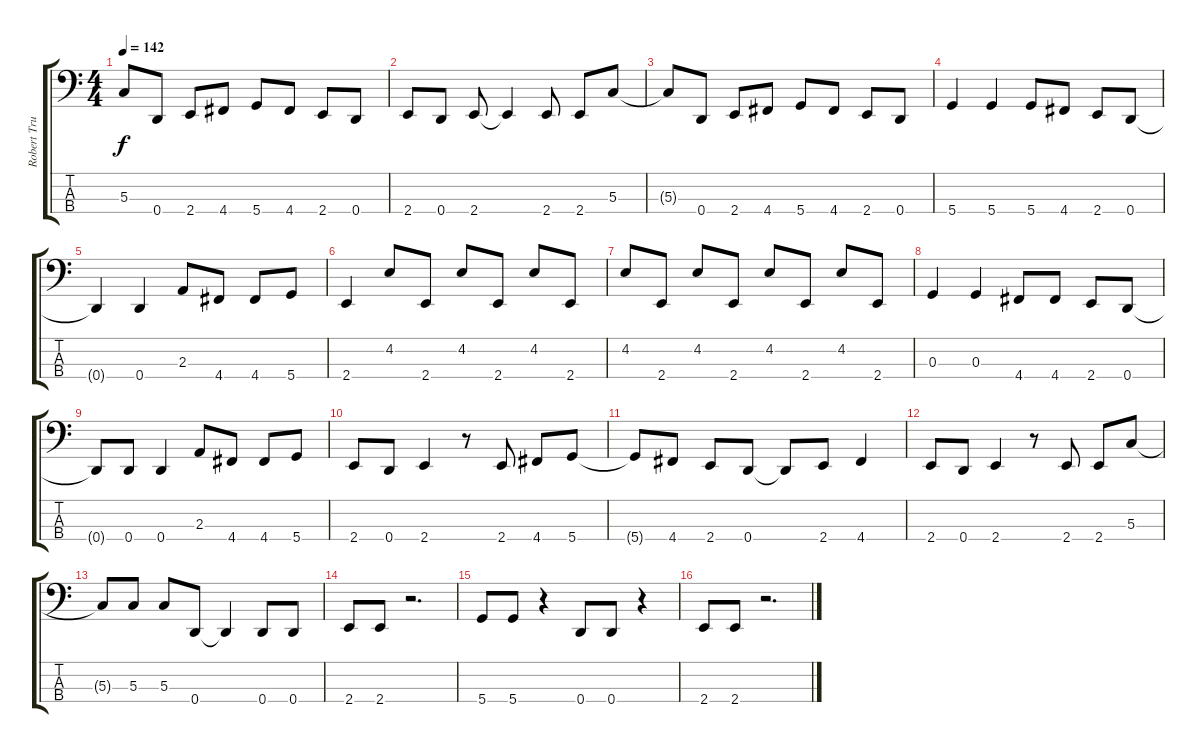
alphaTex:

\track ("Robert Trujillo" "Robert Tru") {instrument electricbassfinger}
\staff {score tabs}
\tuning (F2 C2 G1 D1) {hide}
\ts (4 4)
\tempo 142
\clef f4
\ks c
5.3{t}.8{dy f} 0.4.8 2.4.8 4.4.8 5.4.8 4.4.8 2.4.8 0.4.8 |
2.4.8 0.4.8 2.4.8 2.4{t}.4 2.4.8 2.4.8 5.3.8 |
5.3{t}.8 0.4.8 2.4.8 4.4.8 5.4.8 4.4.8 2.4.8 0.4.8 |
5.4.4 5.4.4 5.4.8 4.4.8 2.4.8 0.4.8 |
0.4{t}.4 0.4.4 2.3.8 4.4.8 4.4.8 5.4.8 |
2.4.4 4.2.8 2.4.8 4.2.8 2.4.8 4.2.8 2.4.8 |
4.2.8 2.4.8 4.2.8 2.4.8 4.2.8 2.4.8 4.2.8 2.4.8 |
0.3.4 0.3.4 4.4.8 4.4.8 2.4.8 0.4.8 |
0.4{t}.8 0.4.8 0.4.4 2.3.8 4.4.8 4.4.8 5.4.8 |
2.4.8 0.4.8 2.4.4 r.8 2.4.8 4.4.8 5.4.8 |
5.4{t}.8 4.4.8 2.4.8 0.4.8 0.4{t}.8 2.4.8 4.4.4 |
2.4.8 0.4.8 2.4.4 r.8 2.4.8 2.4.8 5.3.8 |
5.3{t}.8 5.3.8 5.3.8 0.4.8 0.4{t}.4 0.4.8 0.4.8 |
2.4.8 2.4.8 r.2{d} |
5.4.8 5.4.8 r.4 0.4.8 0.4.8 r.4 |
2.4.8 2.4.8 r.2{d}
